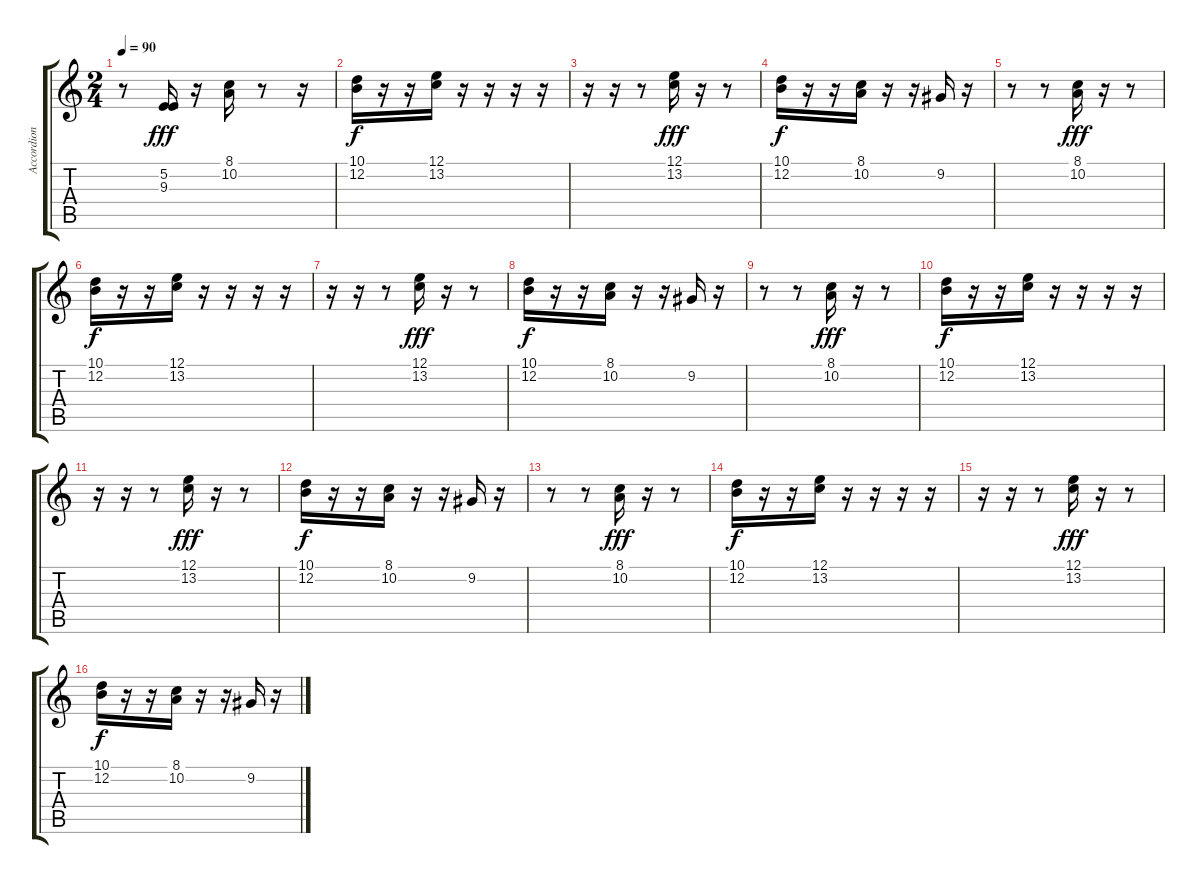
\track ("Accordion" "Accordion") {instrument accordion}
\staff {score tabs}
\tuning (E4 B3 G3 D3 A2 E2) {hide}
\ts (2 4)
\tempo 90
\clef g2
\ks c
r.8{dy fff} (5.2 9.3).16 r.16 (8.1 10.2).16 r.8 r.16 |
(10.1 12.2).16{dy f} r.16 r.16 (12.1 13.2).16 r.16 r.16 r.16 r.16 |
r.16 r.16 r.8 (12.1 13.2).16{dy fff} r.16 r.8 |
(10.1 12.2).16{dy f} r.16 r.16 (8.1 10.2).16 r.16 r.16 9.2.16 r.16 |
r.8 r.8 (8.1 10.2).16{dy fff} r.16 r.8 |
(10.1 12.2).16{dy f} r.16 r.16 (12.1 13.2).16 r.16 r.16 r.16 r.16 |
r.16 r.16 r.8 (12.1 13.2).16{dy fff} r.16 r.8 |
(10.1 12.2).16{dy f} r.16 r.16 (8.1 10.2).16 r.16 r.16 9.2.16 r.16 |
r.8 r.8 (8.1 10.2).16{dy fff} r.16 r.8 |
(10.1 12.2).16{dy f} r.16 r.16 (12.1 13.2).16 r.16 r.16 r.16 r.16 |
r.16 r.16 r.8 (12.1 13.2).16{dy fff} r.16 r.8 |
(10.1 12.2).16{dy f} r.16 r.16 (8.1 10.2).16 r.16 r.16 9.2.16 r.16 |
r.8 r.8 (8.1 10.2).16{dy fff} r.16 r.8 |
(10.1 12.2).16{dy f} r.16 r.16 (12.1 13.2).16 r.16 r.16 r.16 r.16 |
r.16 r.16 r.8 (12.1 13.2).16{dy fff} r.16 r.8 |
(10.1 12.2).16{dy f} r.16 r.16 (8.1 10.2).16 r.16 r.16 9.2.16 r.16
